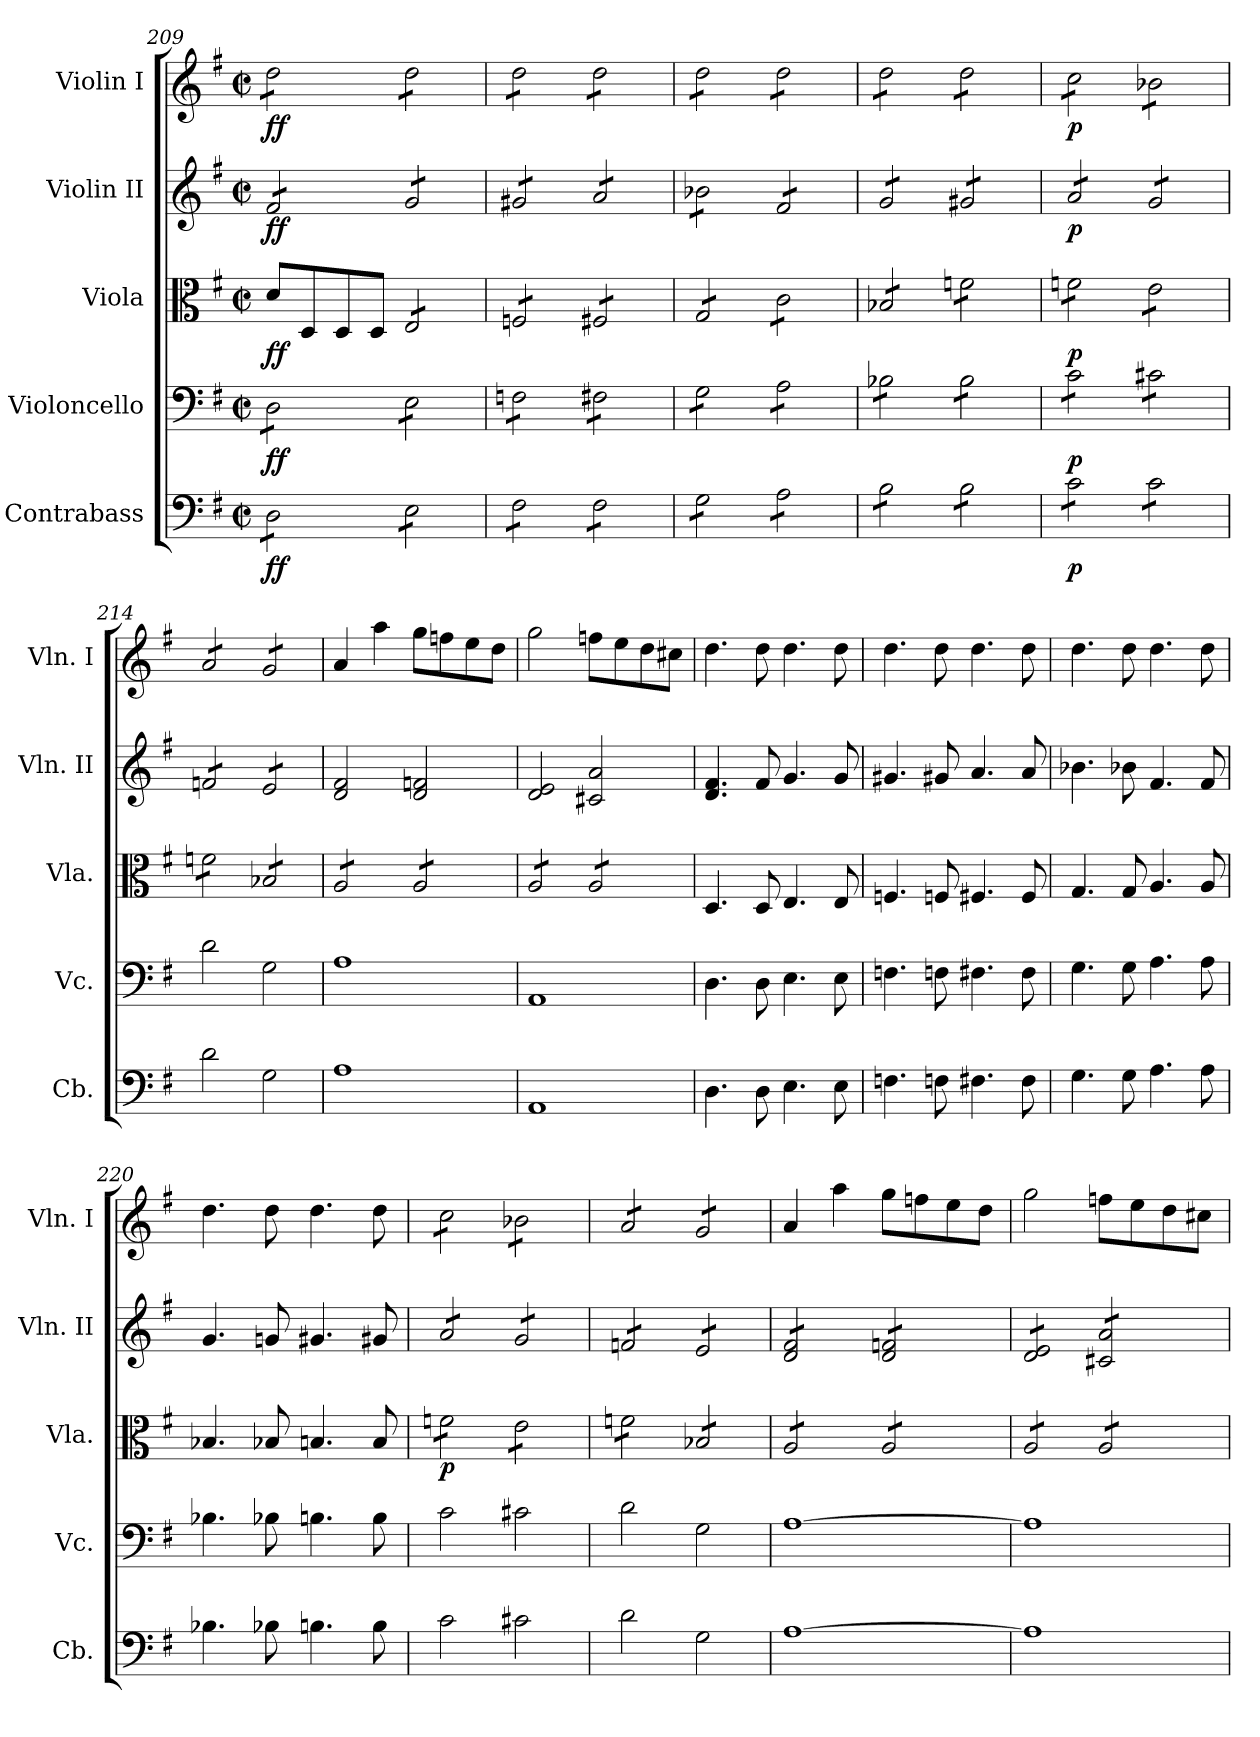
**kern	**dynam	**kern	**dynam	**kern	**dynam	**kern	**dynam	**kern	**dynam
*part5	*part5	*part4	*part4	*part3	*part3	*part2	*part2	*part1	*part1
*staff5	*staff5	*staff4	*staff4	*staff3	*staff3	*staff2	*staff2	*staff1	*staff1
*I"Contrabass	*	*I"Violoncello	*	*I"Viola	*	*I"Violin II	*	*I"Violin I	*
*I'Cb.	*	*I'Vc.	*	*I'Vla.	*	*I'Vln. II	*	*I'Vln. I	*
*clefF4	*	*clefF4	*	*clefC3	*	*clefG2	*	*clefG2	*
*ITrd7c12	*	*	*	*	*	*	*	*	*
*k[f#]	*	*k[f#]	*	*k[f#]	*	*k[f#]	*	*k[f#]	*
*M2/2	*	*M2/2	*	*M2/2	*	*M2/2	*	*M2/2	*
*met(c|)	*	*met(c|)	*	*met(c|)	*	*met(c|)	*	*met(c|)	*
=209	=209	=209	=209	=209	=209	=209	=209	=209	=209
!	!LO:DY:b	!	!LO:DY:b	!	!LO:DY:b	!	!LO:DY:b	!	!LO:DY:b
*tremolo	*	*	*	*	*	*	*	*	*
*	*	*tremolo	*	*	*	*	*	*	*
*	*	*	*	*	*	*tremolo	*	*	*
*	*	*	*	*	*	*	*	*tremolo	*
8DD\L	ff	8D\L	ff	8d/L	ff	8f#/L	ff	8dd\L	ff
8DD\	.	8D\	.	8D/	.	8f#/	.	8dd\	.
8DD\	.	8D\	.	8D/	.	8f#/	.	8dd\	.
8DD\J	.	8D\J	.	8D/J	.	8f#/J	.	8dd\J	.
*	*	*	*	*tremolo	*	*	*	*	*
8EE\L	.	8E\L	.	8E/L	.	8g/L	.	8dd\L	.
8EE\	.	8E\	.	8E/	.	8g/	.	8dd\	.
8EE\	.	8E\	.	8E/	.	8g/	.	8dd\	.
8EE\J	.	8E\J	.	8E/J	.	8g/J	.	8dd\J	.
!!LO:PB:g=z
=210	=210	=210	=210	=210	=210	=210	=210	=210	=210
8FF#\L	.	8Fn\L	.	8Fn/L	.	8g#X/L	.	8dd\L	.
8FF#\	.	8Fn\	.	8Fn/	.	8g#X/	.	8dd\	.
8FF#\	.	8Fn\	.	8Fn/	.	8g#X/	.	8dd\	.
8FF#\J	.	8Fn\J	.	8Fn/J	.	8g#X/J	.	8dd\J	.
8FF#\L	.	8F#X\L	.	8F#X/L	.	8a/L	.	8dd\L	.
8FF#\	.	8F#X\	.	8F#X/	.	8a/	.	8dd\	.
8FF#\	.	8F#X\	.	8F#X/	.	8a/	.	8dd\	.
8FF#\J	.	8F#X\J	.	8F#X/J	.	8a/J	.	8dd\J	.
=211	=211	=211	=211	=211	=211	=211	=211	=211	=211
8GG\L	.	8G\L	.	8G/L	.	8b-X\L	.	8dd\L	.
8GG\	.	8G\	.	8G/	.	8b-X\	.	8dd\	.
8GG\	.	8G\	.	8G/	.	8b-X\	.	8dd\	.
8GG\J	.	8G\J	.	8G/J	.	8b-X\J	.	8dd\J	.
8AA\L	.	8A\L	.	8c\L	.	8f#/L	.	8dd\L	.
8AA\	.	8A\	.	8c\	.	8f#/	.	8dd\	.
8AA\	.	8A\	.	8c\	.	8f#/	.	8dd\	.
8AA\J	.	8A\J	.	8c\J	.	8f#/J	.	8dd\J	.
=212	=212	=212	=212	=212	=212	=212	=212	=212	=212
8BB\L	.	8B-X\L	.	8B-X/L	.	8g/L	.	8dd\L	.
8BB\	.	8B-X\	.	8B-X/	.	8g/	.	8dd\	.
8BB\	.	8B-X\	.	8B-X/	.	8g/	.	8dd\	.
8BB\J	.	8B-X\J	.	8B-X/J	.	8g/J	.	8dd\J	.
8BB\L	.	8B-\L	.	8fn\L	.	8g#X/L	.	8dd\L	.
8BB\	.	8B-\	.	8fn\	.	8g#X/	.	8dd\	.
8BB\	.	8B-\	.	8fn\	.	8g#X/	.	8dd\	.
8BB\J	.	8B-\J	.	8fn\J	.	8g#X/J	.	8dd\J	.
=213	=213	=213	=213	=213	=213	=213	=213	=213	=213
!	!LO:DY:b	!	!LO:DY:b	!	!LO:DY:b	!	!LO:DY:b	!	!LO:DY:b
8C\L	p	8c\L	p	8fn\L	p	8a/L	p	8cc\L	p
8C\	.	8c\	.	8fn\	.	8a/	.	8cc\	.
8C\	.	8c\	.	8fn\	.	8a/	.	8cc\	.
8C\J	.	8c\J	.	8fn\J	.	8a/J	.	8cc\J	.
8C\L	.	8c#X\L	.	8e\L	.	8g/L	.	8b-X\L	.
8C\	.	8c#X\	.	8e\	.	8g/	.	8b-X\	.
8C\	.	8c#X\	.	8e\	.	8g/	.	8b-X\	.
8C\J	.	8c#X\J	.	8e\J	.	8g/J	.	8b-X\J	.
*	*	*Xtremolo	*	*	*	*	*	*	*
*Xtremolo	*	*	*	*	*	*	*	*	*
=214	=214	=214	=214	=214	=214	=214	=214	=214	=214
2D\	.	2d\	.	8fn\L	.	8fn/L	.	8a/L	.
.	.	.	.	8fn\	.	8fn/	.	8a/	.
.	.	.	.	8fn\	.	8fn/	.	8a/	.
.	.	.	.	8fn\J	.	8fn/J	.	8a/J	.
2GG\	.	2G\	.	8B-X/L	.	8e/L	.	8g/L	.
.	.	.	.	8B-X/	.	8e/	.	8g/	.
.	.	.	.	8B-X/	.	8e/	.	8g/	.
.	.	.	.	8B-X/J	.	8e/J	.	8g/J	.
*	*	*	*	*	*	*	*	*Xtremolo	*
*	*	*	*	*	*	*Xtremolo	*	*	*
=215	=215	=215	=215	=215	=215	=215	=215	=215	=215
1AA	.	1A	.	8A/L	.	2d/ 2f#/	.	4a/	.
.	.	.	.	8A/	.	.	.	.	.
.	.	.	.	8A/	.	.	.	4aa\	.
.	.	.	.	8A/J	.	.	.	.	.
.	.	.	.	8A/L	.	2d/ 2fn/	.	8gg\L	.
.	.	.	.	8A/	.	.	.	8ffn\	.
.	.	.	.	8A/	.	.	.	8ee\	.
.	.	.	.	8A/J	.	.	.	8dd\J	.
=216	=216	=216	=216	=216	=216	=216	=216	=216	=216
1AAA	.	1AA	.	8A/L	.	2d/ 2e/	.	2gg\	.
.	.	.	.	8A/	.	.	.	.	.
.	.	.	.	8A/	.	.	.	.	.
.	.	.	.	8A/J	.	.	.	.	.
.	.	.	.	8A/L	.	2c#X/ 2a/	.	8ffn\L	.
.	.	.	.	8A/	.	.	.	8ee\	.
.	.	.	.	8A/	.	.	.	8dd\	.
.	.	.	.	8A/J	.	.	.	8cc#X\J	.
*	*	*	*	*Xtremolo	*	*	*	*	*
=217	=217	=217	=217	=217	=217	=217	=217	=217	=217
4.DD\	.	4.D\	.	4.D/	.	4.d/ 4.f#/	.	4.dd\	.
8DD\	.	8D\	.	8D/	.	8f#/	.	8dd\	.
4.EE\	.	4.E\	.	4.E/	.	4.g/	.	4.dd\	.
8EE\	.	8E\	.	8E/	.	8g/	.	8dd\	.
!!LO:LB:g=z
=218	=218	=218	=218	=218	=218	=218	=218	=218	=218
4.FFn\	.	4.Fn\	.	4.Fn/	.	4.g#X/	.	4.dd\	.
8FFn\	.	8Fn\	.	8Fn/	.	8g#X/	.	8dd\	.
4.FF#X\	.	4.F#X\	.	4.F#X/	.	4.a/	.	4.dd\	.
8FF#\	.	8F#\	.	8F#/	.	8a/	.	8dd\	.
=219	=219	=219	=219	=219	=219	=219	=219	=219	=219
4.GG\	.	4.G\	.	4.G/	.	4.b-X\	.	4.dd\	.
8GG\	.	8G\	.	8G/	.	8b-X\	.	8dd\	.
4.AA\	.	4.A\	.	4.A/	.	4.f#/	.	4.dd\	.
8AA\	.	8A\	.	8A/	.	8f#/	.	8dd\	.
=220	=220	=220	=220	=220	=220	=220	=220	=220	=220
4.BB-X\	.	4.B-X\	.	4.B-X/	.	4.g/	.	4.dd\	.
8BB-X\	.	8B-X\	.	8B-X/	.	8gn/	.	8dd\	.
4.BBn\	.	4.Bn\	.	4.Bn/	.	4.g#X/	.	4.dd\	.
8BB\	.	8B\	.	8B/	.	8g#X/	.	8dd\	.
=221	=221	=221	=221	=221	=221	=221	=221	=221	=221
!	!	!	!	!	!LO:DY:b	!	!	!	!
*	*	*	*	*tremolo	*	*	*	*	*
*	*	*	*	*	*	*tremolo	*	*	*
*	*	*	*	*	*	*	*	*tremolo	*
2C\	.	2c\	.	8fn\L	p	8a/L	.	8cc\L	.
.	.	.	.	8fn\	.	8a/	.	8cc\	.
.	.	.	.	8fn\	.	8a/	.	8cc\	.
.	.	.	.	8fn\J	.	8a/J	.	8cc\J	.
2C#X\	.	2c#X\	.	8e\L	.	8g/L	.	8b-X\L	.
.	.	.	.	8e\	.	8g/	.	8b-X\	.
.	.	.	.	8e\	.	8g/	.	8b-X\	.
.	.	.	.	8e\J	.	8g/J	.	8b-X\J	.
=222	=222	=222	=222	=222	=222	=222	=222	=222	=222
2D\	.	2d\	.	8fn\L	.	8fn/L	.	8a/L	.
.	.	.	.	8fn\	.	8fn/	.	8a/	.
.	.	.	.	8fn\	.	8fn/	.	8a/	.
.	.	.	.	8fn\J	.	8fn/J	.	8a/J	.
2GG\	.	2G\	.	8B-X/L	.	8e/L	.	8g/L	.
.	.	.	.	8B-X/	.	8e/	.	8g/	.
.	.	.	.	8B-X/	.	8e/	.	8g/	.
.	.	.	.	8B-X/J	.	8e/J	.	8g/J	.
*	*	*	*	*	*	*	*	*Xtremolo	*
=223	=223	=223	=223	=223	=223	=223	=223	=223	=223
[1AA	.	[1A	.	8A/L	.	8d/ 8f#/L	.	4a/	.
.	.	.	.	8A/	.	8d/ 8f#/	.	.	.
.	.	.	.	8A/	.	8d/ 8f#/	.	4aa\	.
.	.	.	.	8A/J	.	8d/ 8f#/J	.	.	.
.	.	.	.	8A/L	.	8d/ 8fn/L	.	8gg\L	.
.	.	.	.	8A/	.	8d/ 8fn/	.	8ffn\	.
.	.	.	.	8A/	.	8d/ 8fn/	.	8ee\	.
.	.	.	.	8A/J	.	8d/ 8fn/J	.	8dd\J	.
!!LO:PB:g=z
=224	=224	=224	=224	=224	=224	=224	=224	=224	=224
1AA]	.	1A]	.	8A/L	.	8d/ 8e/L	.	2gg\	.
.	.	.	.	8A/	.	8d/ 8e/	.	.	.
.	.	.	.	8A/	.	8d/ 8e/	.	.	.
.	.	.	.	8A/J	.	8d/ 8e/J	.	.	.
.	.	.	.	8A/L	.	8c#X/ 8a/L	.	8ffn\L	.
.	.	.	.	8A/	.	8c#X/ 8a/	.	8ee\	.
.	.	.	.	8A/	.	8c#X/ 8a/	.	8dd\	.
.	.	.	.	8A/J	.	8c#X/ 8a/J	.	8cc#X\J	.
*	*	*	*	*	*	*Xtremolo	*	*	*
*	*	*	*	*Xtremolo	*	*	*	*	*
=	=	=	=	=	=	=	=	=	=
*-	*-	*-	*-	*-	*-	*-	*-	*-	*-
